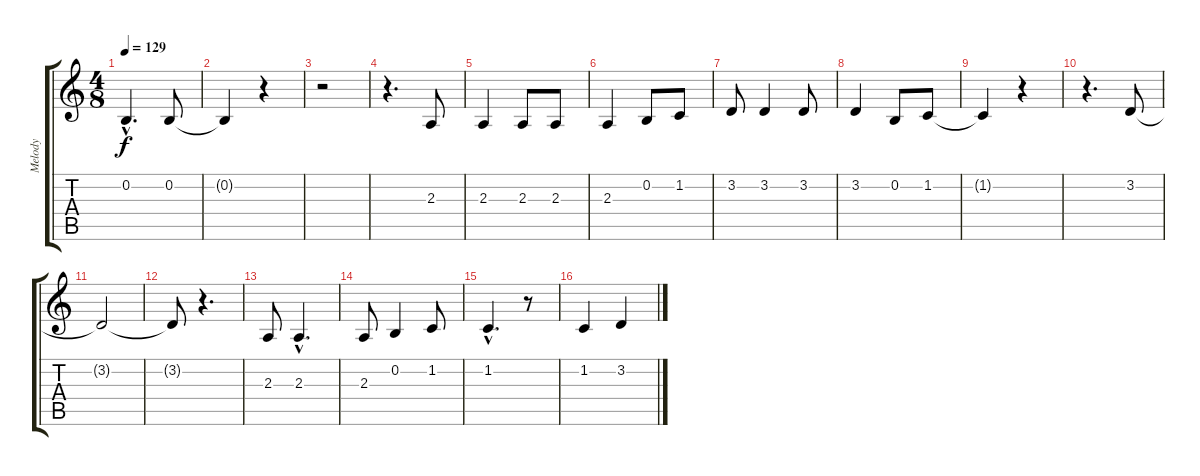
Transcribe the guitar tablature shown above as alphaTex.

\track ("Melody" "Melody") {instrument fx5brightness}
\staff {score tabs}
\tuning (E4 B3 G3 D3 A2 E2) {hide}
\ts (4 8)
\tempo 129
\clef g2
\ks c
0.2{hac}.4{d dy f} 0.2.8 |
0.2{t}.4 r.4 |
r.2 |
r.4{d} 2.3.8 |
2.3.4 2.3.8 2.3.8 |
2.3.4 0.2.8 1.2.8 |
3.2.8 3.2.4 3.2.8 |
3.2.4 0.2.8 1.2.8 |
1.2{t}.4 r.4 |
r.4{d} 3.2.8 |
3.2{t}.2 |
3.2{t}.8 r.4{d} |
2.3.8 2.3{hac}.4{d} |
2.3.8 0.2.4 1.2.8 |
1.2{hac}.4{d} r.8 |
1.2.4 3.2.4
